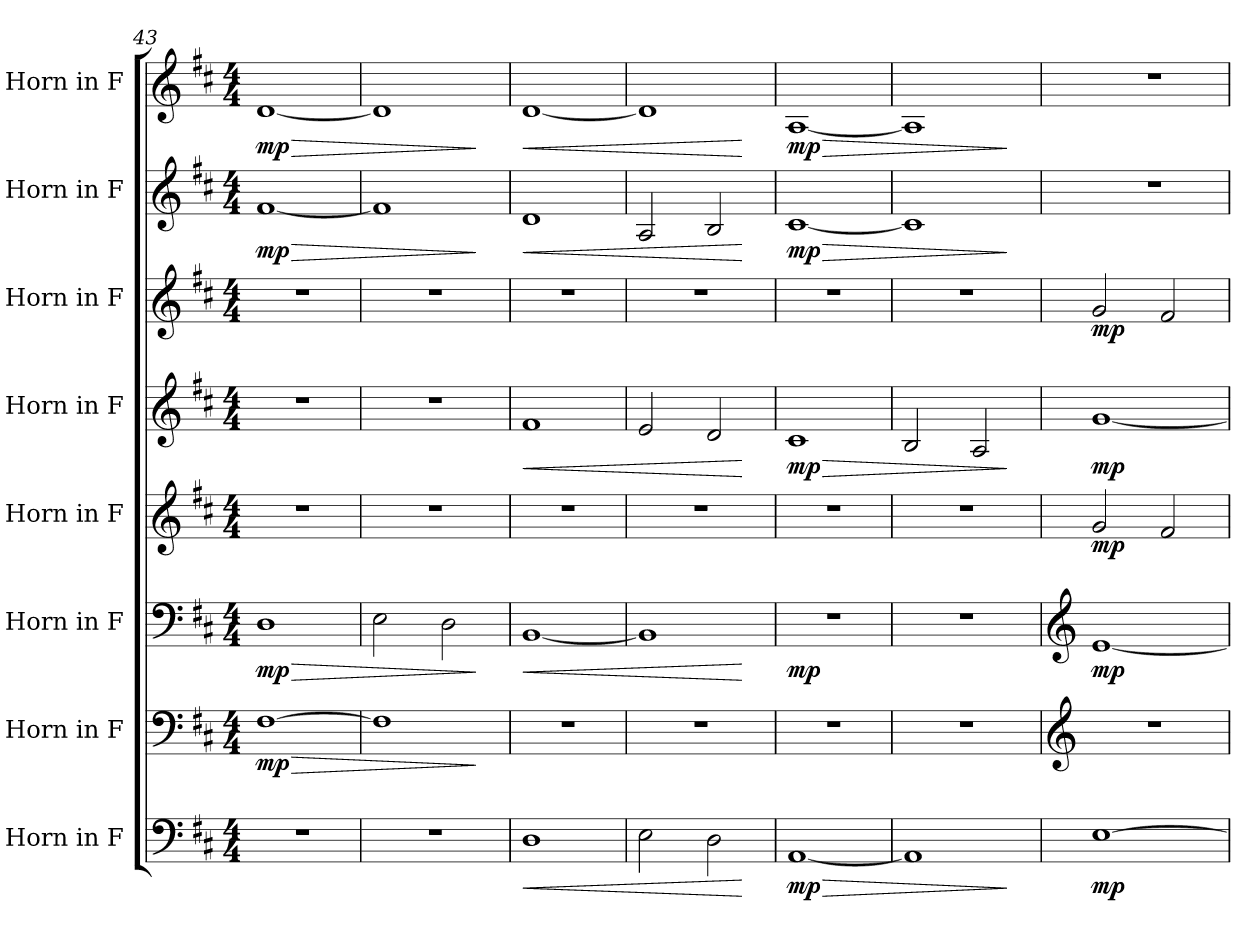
**kern	**dynam	**kern	**dynam	**kern	**dynam	**kern	**dynam	**kern	**dynam	**kern	**dynam	**kern	**dynam	**kern	**dynam
*part8	*part8	*part7	*part7	*part6	*part6	*part5	*part5	*part4	*part4	*part3	*part3	*part2	*part2	*part1	*part1
*staff8	*staff8	*staff7	*staff7	*staff6	*staff6	*staff5	*staff5	*staff4	*staff4	*staff3	*staff3	*staff2	*staff2	*staff1	*staff1
*I"Horn in F	*	*I"Horn in F	*	*I"Horn in F	*	*I"Horn in F	*	*I"Horn in F	*	*I"Horn in F	*	*I"Horn in F	*	*I"Horn in F	*
*clefF4	*	*clefF4	*	*clefF4	*	*clefG2	*	*clefG2	*	*clefG2	*	*clefG2	*	*clefG2	*
*ITrd4c7	*	*ITrd4c7	*	*ITrd4c7	*	*ITrd4c7	*	*ITrd4c7	*	*ITrd4c7	*	*ITrd4c7	*	*ITrd4c7	*
*k[f#]	*	*k[f#]	*	*k[f#]	*	*k[f#]	*	*k[f#]	*	*k[f#]	*	*k[f#]	*	*k[f#]	*
*M4/4	*	*M4/4	*	*M4/4	*	*M4/4	*	*M4/4	*	*M4/4	*	*M4/4	*	*M4/4	*
=43	=43	=43	=43	=43	=43	=43	=43	=43	=43	=43	=43	=43	=43	=43	=43
!	!	!	!LO:HP:b	!	!LO:HP:b	!	!	!	!	!	!	!	!LO:HP:b	!	!LO:HP:b
!	!	!	!LO:DY:n=1:b	!	!LO:DY:n=1:b	!	!	!	!	!	!	!	!LO:DY:n=1:b	!	!LO:DY:n=1:b
1r	.	[1BB	> mp	1GG	> mp	1r	.	1r	.	1r	.	[1B	> mp	[1G	> mp
=44	=44	=44	=44	=44	=44	=44	=44	=44	=44	=44	=44	=44	=44	=44	=44
1r	.	1BB]	.	2AA\	.	1r	.	1r	.	1r	.	1B]	.	1G]	.
.	.	.	.	2GG\	.	.	.	.	.	.	.	.	.	.	.
.	.	.	]	.	]	.	.	.	.	.	.	.	]	.	]
!!LO:PB:g=z
=45	=45	=45	=45	=45	=45	=45	=45	=45	=45	=45	=45	=45	=45	=45	=45
!	!LO:HP:b	!	!	!	!LO:HP:b	!	!	!	!LO:HP:b	!	!	!	!LO:HP:b	!	!LO:HP:b
!	!LO:DY:n=1:b	!	!	!	!LO:DY:n=1:b	!	!	!	!LO:DY:n=1:b	!	!	!	!LO:DY:n=1:b	!	!LO:DY:n=1:b
1GG	< other-dynamics	1r	.	[1EE	< other-dynamics	1r	.	1B	< other-dynamics	1r	.	1G	< other-dynamics	[1G	< other-dynamics
=46	=46	=46	=46	=46	=46	=46	=46	=46	=46	=46	=46	=46	=46	=46	=46
2AA\	.	1r	.	1EE]	.	1r	.	2A/	.	1r	.	2D/	.	1G]	.
2GG\	.	.	.	.	.	.	.	2G/	.	.	.	2E/	.	.	.
.	[	.	.	.	[	.	.	.	[	.	.	.	[	.	[
=47	=47	=47	=47	=47	=47	=47	=47	=47	=47	=47	=47	=47	=47	=47	=47
!	!LO:HP:b	!	!	!	!	!	!	!	!LO:HP:b	!	!	!	!LO:HP:b	!	!LO:HP:b
!	!LO:DY:n=1:b	!	!	!	!LO:DY:b	!	!	!	!LO:DY:n=1:b	!	!	!	!LO:DY:n=1:b	!	!LO:DY:n=1:b
[1DD	> mp	1r	.	1r	mp	1r	.	1F#	> mp	1r	.	[1F#	> mp	[1D	> mp
=48	=48	=48	=48	=48	=48	=48	=48	=48	=48	=48	=48	=48	=48	=48	=48
1DD]	.	1r	.	1r	.	1r	.	2E/	.	1r	.	1F#]	.	1D]	.
.	.	.	.	.	.	.	.	2D/	.	.	.	.	.	.	.
.	]	.	.	.	.	.	.	.	]	.	.	.	]	.	]
!!LO:PB:g=z
=49	=49	=49	=49	=49	=49	=49	=49	=49	=49	=49	=49	=49	=49	=49	=49
*	*	*clefG2	*	*clefG2	*	*	*	*	*	*	*	*	*	*	*
!	!LO:DY:b	!	!	!	!LO:DY:b	!	!LO:DY:b	!	!LO:DY:b	!	!LO:DY:b	!	!LO:DY:b	!	!LO:DY:b
[1AA	mp	1r	.	[1A	mp	2c/	mp	[1c	mp	2c/	mp	1r	other-dynamics	1r	other-dynamics
.	.	.	.	.	.	2B/	.	.	.	2B/	.	.	.	.	.
=	=	=	=	=	=	=	=	=	=	=	=	=	=	=	=
*-	*-	*-	*-	*-	*-	*-	*-	*-	*-	*-	*-	*-	*-	*-	*-
